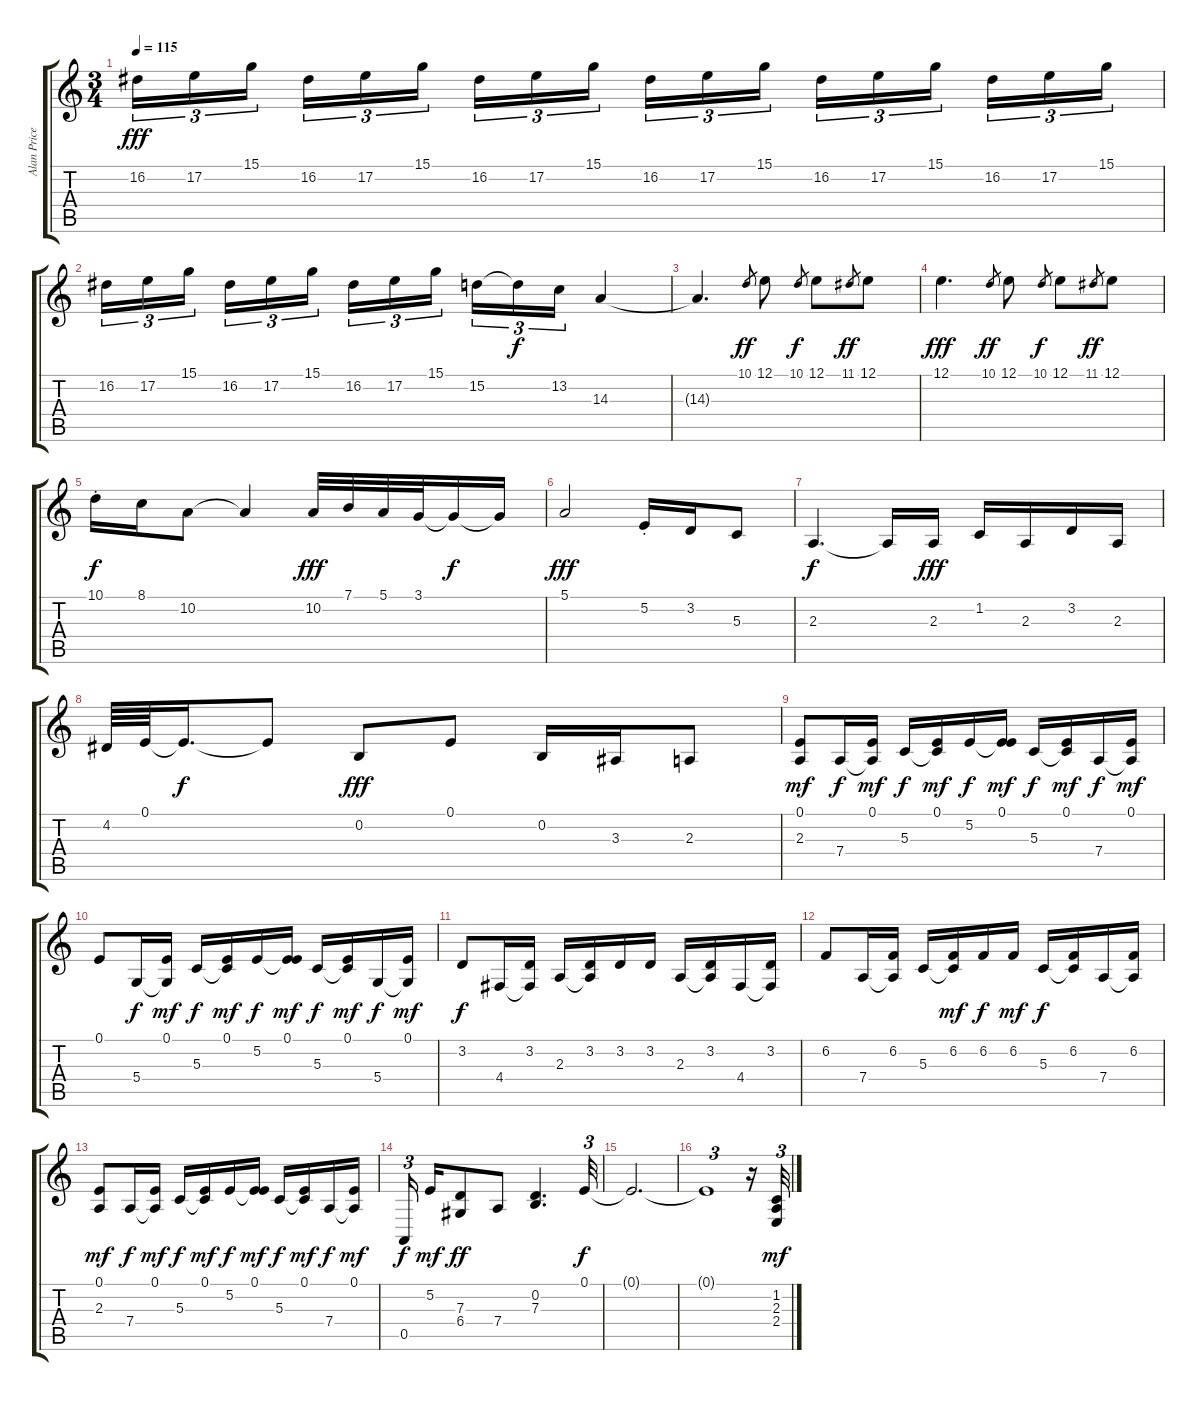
\track ("Alan Price " "Alan Price") {instrument churchorgan}
\staff {score tabs}
\tuning (E4 B3 G3 D3 A2 E2) {hide}
\ts (3 4)
\tempo 115
\clef g2
\ks c
16.2.16{tu (3 2) dy fff} 17.2.16{tu (3 2)} 15.1.16{tu (3 2) beam splitsecondary} 16.2.16{tu (3 2)} 17.2.16{tu (3 2)} 15.1.16{tu (3 2)} 16.2.16{tu (3 2)} 17.2.16{tu (3 2)} 15.1.16{tu (3 2) beam splitsecondary} 16.2.16{tu (3 2)} 17.2.16{tu (3 2)} 15.1.16{tu (3 2)} 16.2.16{tu (3 2)} 17.2.16{tu (3 2)} 15.1.16{tu (3 2) beam splitsecondary} 16.2.16{tu (3 2)} 17.2.16{tu (3 2)} 15.1.16{tu (3 2)} |
16.2.16{tu (3 2)} 17.2.16{tu (3 2)} 15.1.16{tu (3 2) beam splitsecondary} 16.2.16{tu (3 2)} 17.2.16{tu (3 2)} 15.1.16{tu (3 2)} 16.2.16{tu (3 2)} 17.2.16{tu (3 2)} 15.1.16{tu (3 2) beam splitsecondary} 15.2.16{tu (3 2)} 15.2{t}.16{tu (3 2) dy f} 13.2.16{tu (3 2)} 14.3.4 |
14.3{t}.4{d} 10.1.8{gr dy ff} 12.1.8 10.1.8{gr dy f} 12.1.8 11.1.8{gr dy ff} 12.1.8 |
12.1.4{d dy fff} 10.1.8{gr dy ff} 12.1.8 10.1.8{gr dy f} 12.1.8 11.1.8{gr dy ff} 12.1.8 |
10.1{st}.16{dy f} 8.1.16 10.2.8 10.2{t}.4 10.2.32{dy fff} 7.1.32 5.1.32 3.1.32 3.1{t}.16{dy f} 3.1{t}.16 |
5.1.2{dy fff} 5.2{st}.16 3.2.16 5.3.8 |
2.3.4{d dy f} 2.3{t}.16 2.3.16{dy fff} 1.2.16 2.3.16 3.2.16 2.3.16 |
4.2.64 0.1.64 0.1{t}.16{d dy f} 0.1{t}.8 0.2.8{dy fff} 0.1.8 0.2.16 3.3.16 2.3.8 |
(0.1 2.3).8{dy mf} 7.4.16{dy f} (0.1 7.4{t}).16{dy mf} 5.3.16{dy f} (0.1 5.3{t}).16{dy mf} 5.2.16{dy f} (0.1 5.2{t}).16{dy mf} 5.3.16{dy f} (0.1 5.3{t}).16{dy mf} 7.4.16{dy f} (0.1 7.4{t}).16{dy mf} |
0.1.8 5.4.16{dy f} (0.1 5.4{t}).16{dy mf} 5.3.16{dy f} (0.1 5.3{t}).16{dy mf} 5.2.16{dy f} (0.1 5.2{t}).16{dy mf} 5.3.16{dy f} (0.1 5.3{t}).16{dy mf} 5.4.16{dy f} (0.1 5.4{t}).16{dy mf} |
3.2.8{dy f} 4.4.16 (3.2 4.4{t}).16 2.3.16 (3.2 2.3{t}).16 3.2.16 3.2.16 2.3.16 (3.2 2.3{t}).16 4.4.16 (3.2 4.4{t}).16 |
6.2.8 7.4.16 (6.2 7.4{t}).16 5.3.16 (6.2 5.3{t}).16{dy mf} 6.2.16{dy f} 6.2.16{dy mf} 5.3.16{dy f} (6.2 5.3{t}).16 7.4.16 (6.2 7.4{t}).16 |
(0.1 2.3).8{dy mf} 7.4.16{dy f} (0.1 7.4{t}).16{dy mf} 5.3.16{dy f} (0.1 5.3{t}).16{dy mf} 5.2.16{dy f} (0.1 5.2{t}).16{dy mf} 5.3.16{dy f} (0.1 5.3{t}).16{dy mf} 7.4.16{dy f} (0.1 7.4{t}).16{dy mf} |
0.5.16{tu (3 2) dy f beam splitsecondary} 5.2.16{dy mf} (7.3 6.4).8{dy ff} 7.4.8 (0.2 7.3).4{d} 0.1.32{tu (3 2) dy f} |
0.1{t}.2{d} |
0.1{t}.1{tu (3 2)} r.16 (1.2 2.3 2.4).32{tu (3 2) dy mf}
